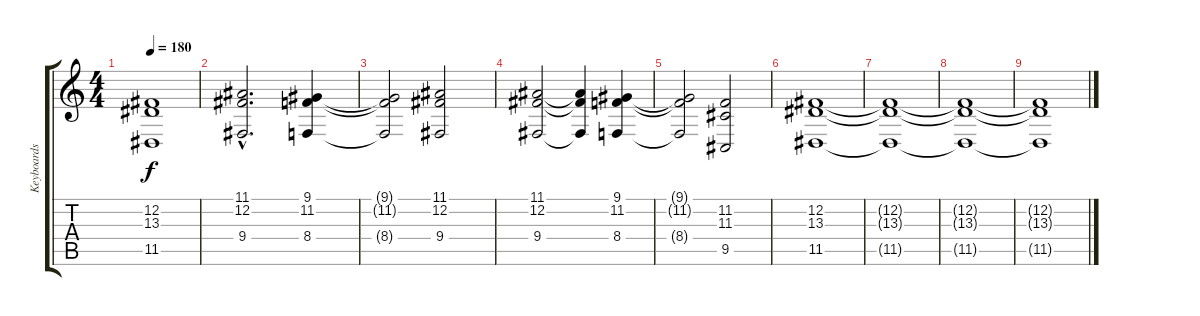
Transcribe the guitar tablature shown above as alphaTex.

\track ("Keyboards" "Keyboards") {instrument mutedtrumpet}
\staff {score tabs}
\tuning (B3 Gb3 D3 A2 E2 B1) {hide}
\ts (4 4)
\tempo 180
\clef g2
\ks c
(12.2{t} 13.3{t} 11.5{t}).1{dy f} |
(11.1{hac} 12.2{hac} 9.4{hac}).2{d} (9.1 11.2 8.4).4 |
(9.1{t} 11.2{t} 8.4{t}).2 (11.1 12.2 9.4).2 |
(11.1 12.2 9.4).2 (11.1{t} 12.2{t} 9.4{t}).4 (9.1 11.2 8.4).4 |
(9.1{t} 11.2{t} 8.4{t}).2 (11.2 11.3 9.5).2 |
(12.2 13.3 11.5).1 |
(12.2{t} 13.3{t} 11.5{t}).1 |
(12.2{t} 13.3{t} 11.5{t}).1 |
(12.2{t} 13.3{t} 11.5{t}).1
